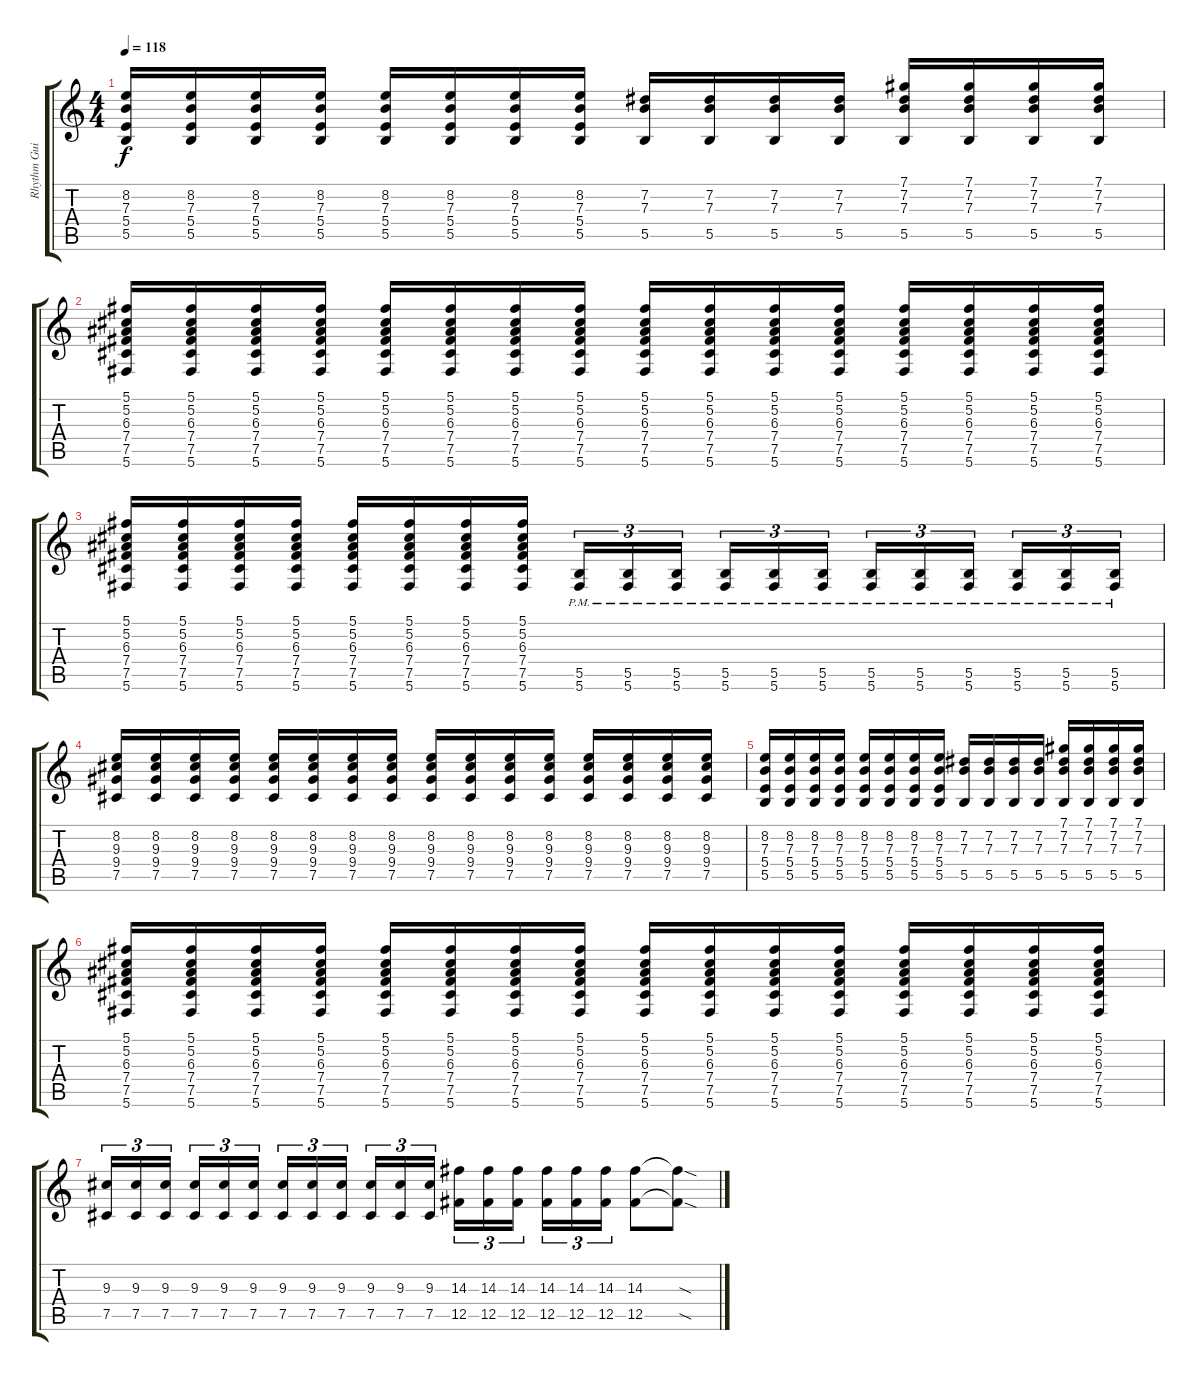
\track ("Rhythm Guitar" "Rhythm Gui") {instrument overdrivenguitar}
\staff {score tabs}
\tuning (Db4 Ab3 E3 B2 Gb2 Db2) {hide}
\ts (4 4)
\tempo 118
\clef g2
\ks c
(8.2 7.3 5.4 5.5).16{dy f} (8.2 7.3 5.4 5.5).16 (8.2 7.3 5.4 5.5).16 (8.2 7.3 5.4 5.5).16 (8.2 7.3 5.4 5.5).16 (8.2 7.3 5.4 5.5).16 (8.2 7.3 5.4 5.5).16 (8.2 7.3 5.4 5.5).16 (7.2 7.3 5.5).16 (7.2 7.3 5.5).16 (7.2 7.3 5.5).16 (7.2 7.3 5.5).16 (7.1 7.2 7.3 5.5).16 (7.1 7.2 7.3 5.5).16 (7.1 7.2 7.3 5.5).16 (7.1 7.2 7.3 5.5).16 |
(5.1 5.2 6.3 7.4 7.5 5.6).16 (5.1 5.2 6.3 7.4 7.5 5.6).16 (5.1 5.2 6.3 7.4 7.5 5.6).16 (5.1 5.2 6.3 7.4 7.5 5.6).16 (5.1 5.2 6.3 7.4 7.5 5.6).16 (5.1 5.2 6.3 7.4 7.5 5.6).16 (5.1 5.2 6.3 7.4 7.5 5.6).16 (5.1 5.2 6.3 7.4 7.5 5.6).16 (5.1 5.2 6.3 7.4 7.5 5.6).16 (5.1 5.2 6.3 7.4 7.5 5.6).16 (5.1 5.2 6.3 7.4 7.5 5.6).16 (5.1 5.2 6.3 7.4 7.5 5.6).16 (5.1 5.2 6.3 7.4 7.5 5.6).16 (5.1 5.2 6.3 7.4 7.5 5.6).16 (5.1 5.2 6.3 7.4 7.5 5.6).16 (5.1 5.2 6.3 7.4 7.5 5.6).16 |
(5.1 5.2 6.3 7.4 7.5 5.6).16 (5.1 5.2 6.3 7.4 7.5 5.6).16 (5.1 5.2 6.3 7.4 7.5 5.6).16 (5.1 5.2 6.3 7.4 7.5 5.6).16 (5.1 5.2 6.3 7.4 7.5 5.6).16 (5.1 5.2 6.3 7.4 7.5 5.6).16 (5.1 5.2 6.3 7.4 7.5 5.6).16 (5.1 5.2 6.3 7.4 7.5 5.6).16 (5.5{pm} 5.6{pm}).16{tu (3 2)} (5.5{pm} 5.6{pm}).16{tu (3 2)} (5.5{pm} 5.6{pm}).16{tu (3 2) beam splitsecondary} (5.5{pm} 5.6{pm}).16{tu (3 2)} (5.5{pm} 5.6{pm}).16{tu (3 2)} (5.5{pm} 5.6{pm}).16{tu (3 2)} (5.5{pm} 5.6{pm}).16{tu (3 2)} (5.5{pm} 5.6{pm}).16{tu (3 2)} (5.5{pm} 5.6{pm}).16{tu (3 2) beam splitsecondary} (5.5{pm} 5.6{pm}).16{tu (3 2)} (5.5{pm} 5.6{pm}).16{tu (3 2)} (5.5{pm} 5.6{pm}).16{tu (3 2)} |
(8.2 9.3 9.4 7.5).16{volume 0} (8.2 9.3 9.4 7.5).16 (8.2 9.3 9.4 7.5).16 (8.2 9.3 9.4 7.5).16 (8.2 9.3 9.4 7.5).16 (8.2 9.3 9.4 7.5).16 (8.2 9.3 9.4 7.5).16 (8.2 9.3 9.4 7.5).16 (8.2 9.3 9.4 7.5).16 (8.2 9.3 9.4 7.5).16 (8.2 9.3 9.4 7.5).16 (8.2 9.3 9.4 7.5).16 (8.2 9.3 9.4 7.5).16 (8.2 9.3 9.4 7.5).16 (8.2 9.3 9.4 7.5).16 (8.2 9.3 9.4 7.5).16 |
(8.2 7.3 5.4 5.5).16 (8.2 7.3 5.4 5.5).16 (8.2 7.3 5.4 5.5).16 (8.2 7.3 5.4 5.5).16 (8.2 7.3 5.4 5.5).16 (8.2 7.3 5.4 5.5).16 (8.2 7.3 5.4 5.5).16 (8.2 7.3 5.4 5.5).16 (7.2 7.3 5.5).16 (7.2 7.3 5.5).16 (7.2 7.3 5.5).16 (7.2 7.3 5.5).16 (7.1 7.2 7.3 5.5).16 (7.1 7.2 7.3 5.5).16 (7.1 7.2 7.3 5.5).16 (7.1 7.2 7.3 5.5).16 |
(5.1 5.2 6.3 7.4 7.5 5.6).16 (5.1 5.2 6.3 7.4 7.5 5.6).16 (5.1 5.2 6.3 7.4 7.5 5.6).16 (5.1 5.2 6.3 7.4 7.5 5.6).16 (5.1 5.2 6.3 7.4 7.5 5.6).16 (5.1 5.2 6.3 7.4 7.5 5.6).16 (5.1 5.2 6.3 7.4 7.5 5.6).16 (5.1 5.2 6.3 7.4 7.5 5.6).16 (5.1 5.2 6.3 7.4 7.5 5.6).16 (5.1 5.2 6.3 7.4 7.5 5.6).16 (5.1 5.2 6.3 7.4 7.5 5.6).16 (5.1 5.2 6.3 7.4 7.5 5.6).16 (5.1 5.2 6.3 7.4 7.5 5.6).16 (5.1 5.2 6.3 7.4 7.5 5.6).16 (5.1 5.2 6.3 7.4 7.5 5.6).16 (5.1 5.2 6.3 7.4 7.5 5.6).16 |
(9.3 7.5).16{tu (3 2)} (9.3 7.5).16{tu (3 2)} (9.3 7.5).16{tu (3 2) beam splitsecondary} (9.3 7.5).16{tu (3 2)} (9.3 7.5).16{tu (3 2)} (9.3 7.5).16{tu (3 2)} (9.3 7.5).16{tu (3 2)} (9.3 7.5).16{tu (3 2)} (9.3 7.5).16{tu (3 2) beam splitsecondary} (9.3 7.5).16{tu (3 2)} (9.3 7.5).16{tu (3 2)} (9.3 7.5).16{tu (3 2)} (14.3 12.5).16{tu (3 2)} (14.3 12.5).16{tu (3 2)} (14.3 12.5).16{tu (3 2) beam splitsecondary} (14.3 12.5).16{tu (3 2)} (14.3 12.5).16{tu (3 2)} (14.3 12.5).16{tu (3 2)} (14.3 12.5).8 (14.3{sod t} 12.5{sod t}).8
